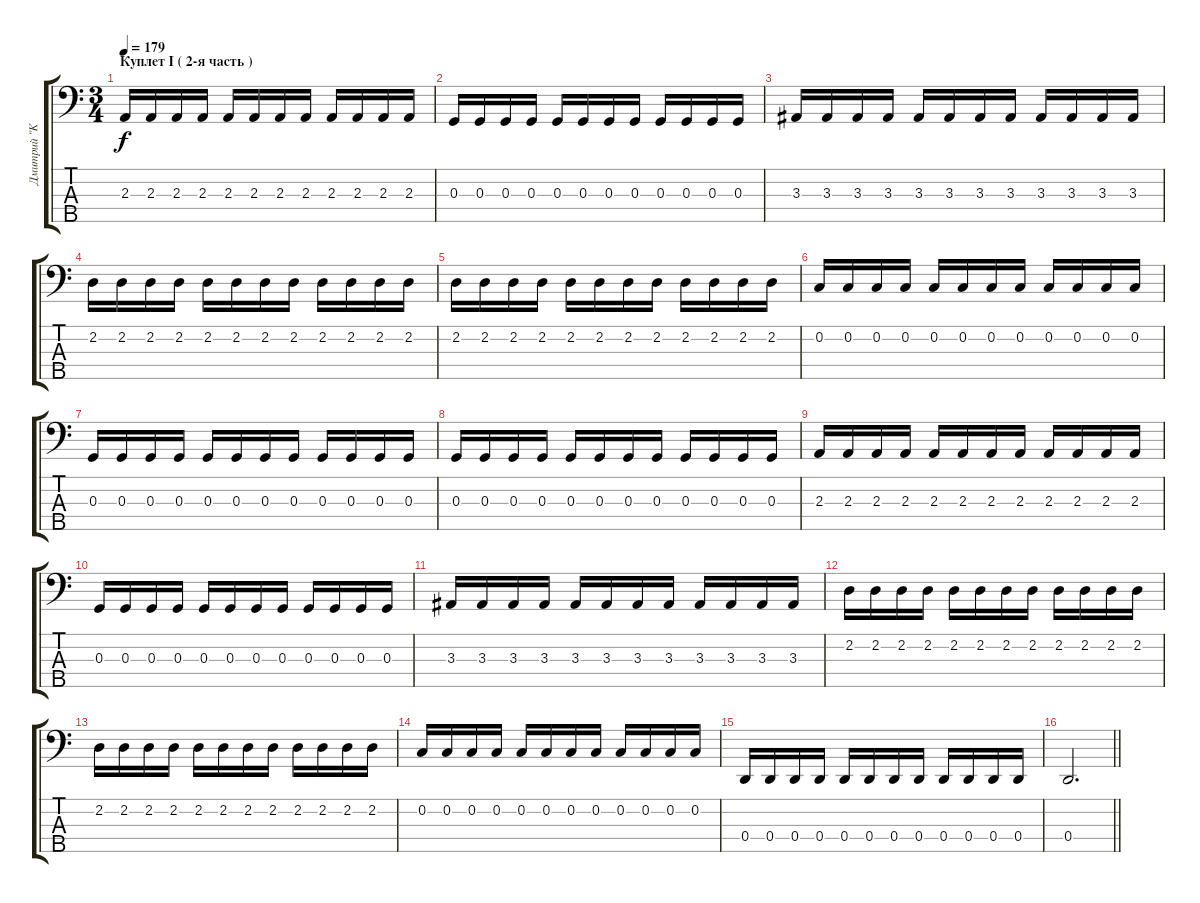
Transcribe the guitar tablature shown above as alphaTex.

\track ("Дмитрий \"Kawazu\" Голяшев" "Дмитрий \"K") {instrument electricbassfinger}
\staff {score tabs}
\tuning (F2 C2 G1 D1 A0) {hide}
\ts (3 4)
\section ("" "Куплет I ( 2-я часть )")
\tempo 179
\clef f4
\ks c
2.3.16{dy f} 2.3.16 2.3.16 2.3.16 2.3.16 2.3.16 2.3.16 2.3.16 2.3.16 2.3.16 2.3.16 2.3.16 |
0.3.16 0.3.16 0.3.16 0.3.16 0.3.16 0.3.16 0.3.16 0.3.16 0.3.16 0.3.16 0.3.16 0.3.16 |
3.3.16 3.3.16 3.3.16 3.3.16 3.3.16 3.3.16 3.3.16 3.3.16 3.3.16 3.3.16 3.3.16 3.3.16 |
2.2.16 2.2.16 2.2.16 2.2.16 2.2.16 2.2.16 2.2.16 2.2.16 2.2.16 2.2.16 2.2.16 2.2.16 |
2.2.16 2.2.16 2.2.16 2.2.16 2.2.16 2.2.16 2.2.16 2.2.16 2.2.16 2.2.16 2.2.16 2.2.16 |
0.2.16 0.2.16 0.2.16 0.2.16 0.2.16 0.2.16 0.2.16 0.2.16 0.2.16 0.2.16 0.2.16 0.2.16 |
0.3.16 0.3.16 0.3.16 0.3.16 0.3.16 0.3.16 0.3.16 0.3.16 0.3.16 0.3.16 0.3.16 0.3.16 |
0.3.16 0.3.16 0.3.16 0.3.16 0.3.16 0.3.16 0.3.16 0.3.16 0.3.16 0.3.16 0.3.16 0.3.16 |
2.3.16 2.3.16 2.3.16 2.3.16 2.3.16 2.3.16 2.3.16 2.3.16 2.3.16 2.3.16 2.3.16 2.3.16 |
0.3.16 0.3.16 0.3.16 0.3.16 0.3.16 0.3.16 0.3.16 0.3.16 0.3.16 0.3.16 0.3.16 0.3.16 |
3.3.16 3.3.16 3.3.16 3.3.16 3.3.16 3.3.16 3.3.16 3.3.16 3.3.16 3.3.16 3.3.16 3.3.16 |
2.2.16 2.2.16 2.2.16 2.2.16 2.2.16 2.2.16 2.2.16 2.2.16 2.2.16 2.2.16 2.2.16 2.2.16 |
2.2.16 2.2.16 2.2.16 2.2.16 2.2.16 2.2.16 2.2.16 2.2.16 2.2.16 2.2.16 2.2.16 2.2.16 |
0.2.16 0.2.16 0.2.16 0.2.16 0.2.16 0.2.16 0.2.16 0.2.16 0.2.16 0.2.16 0.2.16 0.2.16 |
0.4.16 0.4.16 0.4.16 0.4.16 0.4.16 0.4.16 0.4.16 0.4.16 0.4.16 0.4.16 0.4.16 0.4.16 |
\barLineRight lightlight
0.4.2{d}
